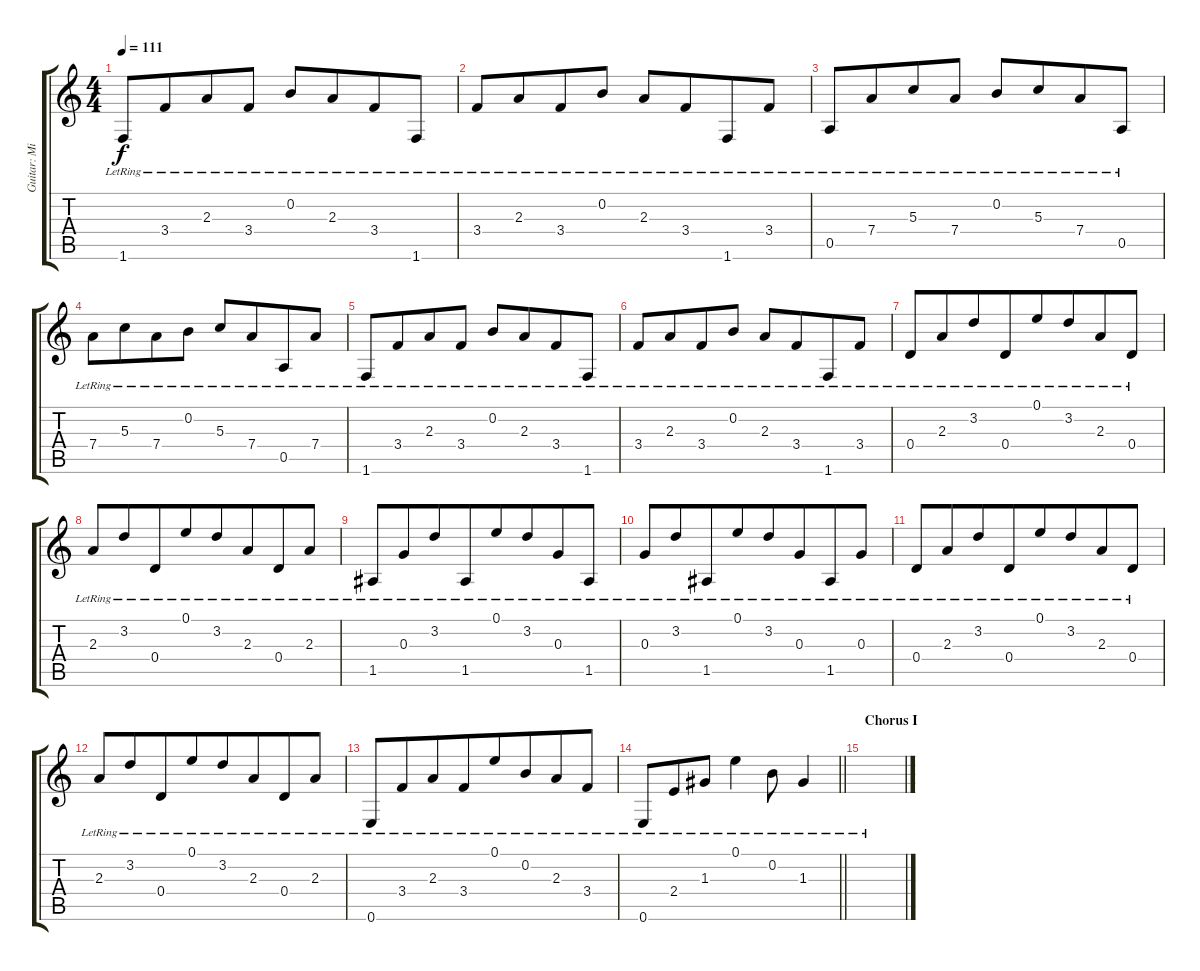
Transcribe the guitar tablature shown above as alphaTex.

\track ("Guitar: Michael" "Guitar: Mi") {instrument electricguitarclean}
\staff {score tabs}
\tuning (E4 B3 G3 D3 A2 E2) {hide}
\ts (4 4)
\tempo 111
\clef g2
\ks c
1.6{lr}.8{dy f} 3.4{lr}.8{beam merge} 2.3{lr}.8 3.4{lr}.8 0.2{lr}.8 2.3{lr}.8{beam merge} 3.4{lr}.8 1.6{lr}.8 |
3.4{lr}.8{beam merge} 2.3{lr}.8{beam merge} 3.4{lr}.8 0.2{lr}.8 2.3{lr}.8{beam merge} 3.4{lr}.8{beam merge} 1.6{lr}.8 3.4{lr}.8 |
0.5{lr}.8 7.4{lr}.8{beam merge} 5.3{lr}.8 7.4{lr}.8 0.2{lr}.8 5.3{lr}.8{beam merge} 7.4{lr}.8 0.5{lr}.8 |
7.4{lr}.8{beam merge} 5.3{lr}.8{beam merge} 7.4{lr}.8 0.2{lr}.8 5.3{lr}.8{beam merge} 7.4{lr}.8{beam merge} 0.5{lr}.8 7.4{lr}.8 |
1.6{lr}.8 3.4{lr}.8{beam merge} 2.3{lr}.8 3.4{lr}.8 0.2{lr}.8 2.3{lr}.8{beam merge} 3.4{lr}.8 1.6{lr}.8 |
3.4{lr}.8{beam merge} 2.3{lr}.8{beam merge} 3.4{lr}.8 0.2{lr}.8 2.3{lr}.8{beam merge} 3.4{lr}.8{beam merge} 1.6{lr}.8 3.4{lr}.8 |
0.4{lr}.8 2.3{lr}.8{beam merge} 3.2{lr}.8 0.4{lr}.8{beam merge} 0.1{lr}.8 3.2{lr}.8{beam merge} 2.3{lr}.8 0.4{lr}.8 |
2.3{lr}.8 3.2{lr}.8{beam merge} 0.4{lr}.8 0.1{lr}.8{beam merge} 3.2{lr}.8 2.3{lr}.8{beam merge} 0.4{lr}.8 2.3{lr}.8 |
1.5{lr}.8 0.3{lr}.8{beam merge} 3.2{lr}.8 1.5{lr}.8{beam merge} 0.1{lr}.8 3.2{lr}.8{beam merge} 0.3{lr}.8 1.5{lr}.8 |
0.3{lr}.8 3.2{lr}.8{beam merge} 1.5{lr}.8 0.1{lr}.8{beam merge} 3.2{lr}.8 0.3{lr}.8{beam merge} 1.5{lr}.8 0.3{lr}.8 |
0.4{lr}.8 2.3{lr}.8{beam merge} 3.2{lr}.8 0.4{lr}.8{beam merge} 0.1{lr}.8 3.2{lr}.8{beam merge} 2.3{lr}.8 0.4{lr}.8 |
2.3{lr}.8 3.2{lr}.8{beam merge} 0.4{lr}.8 0.1{lr}.8{beam merge} 3.2{lr}.8 2.3{lr}.8{beam merge} 0.4{lr}.8 2.3{lr}.8 |
0.6{lr}.8 3.4{lr}.8{beam merge} 2.3{lr}.8 3.4{lr}.8{beam merge} 0.1{lr}.8 0.2{lr}.8{beam merge} 2.3{lr}.8 3.4{lr}.8 |
\barLineRight lightlight
0.6{lr}.8 2.4{lr}.8{beam merge} 1.3{lr}.8 0.1{lr}.4 0.2{lr}.8 1.3{lr}.4 |
\section ("" "Chorus I")
